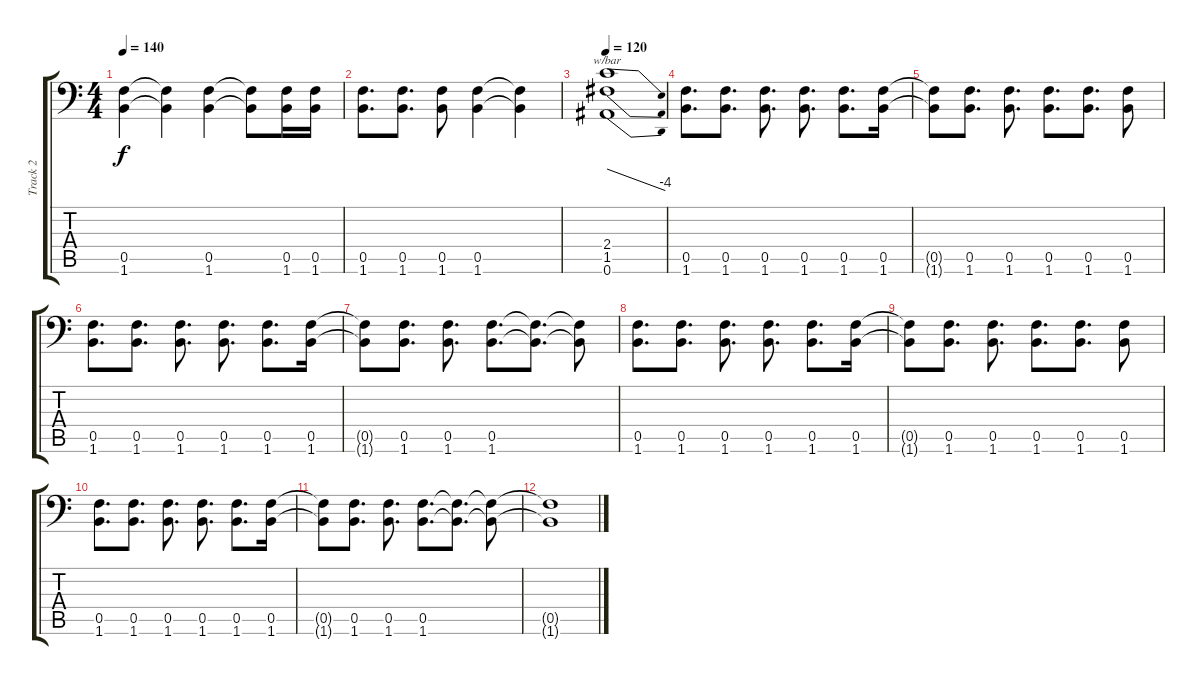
\track ("Track 2" "Track 2") {instrument distortionguitar}
\staff {score tabs}
\tuning (C4 G3 Eb3 Bb2 F2 Bb1) {hide}
\ts (4 4)
\tempo 140
\clef f4
\ks c
(0.5{t} 1.6{t}).4{dy f} (0.5{t} 1.6{t}).4 (0.5 1.6).4 (0.5{t} 1.6{t}).8 (0.5 1.6).16 (0.5 1.6).16 |
(0.5 1.6).8{d} (0.5 1.6).8{d} (0.5 1.6).8 (0.5 1.6).4 (0.5{t} 1.6{t}).4 |
\tempo 120
(2.4 1.5 0.6).1{tbe (dive default 0 0 60 -16)} |
(0.5 1.6).8{d} (0.5 1.6).8{d} (0.5 1.6).8{d} (0.5 1.6).8{d} (0.5 1.6).8{d} (0.5 1.6).16 |
(0.5{t} 1.6{t}).8 (0.5 1.6).8{d} (0.5 1.6).8{d} (0.5 1.6).8{d} (0.5 1.6).8{d} (0.5 1.6).8 |
(0.5 1.6).8{d} (0.5 1.6).8{d} (0.5 1.6).8{d} (0.5 1.6).8{d} (0.5 1.6).8{d} (0.5 1.6).16 |
(0.5{t} 1.6{t}).8 (0.5 1.6).8{d} (0.5 1.6).8{d} (0.5 1.6).8{d} (0.5{t} 1.6{t}).8{d} (0.5{t} 1.6{t}).8 |
(0.5 1.6).8{d} (0.5 1.6).8{d} (0.5 1.6).8{d} (0.5 1.6).8{d} (0.5 1.6).8{d} (0.5 1.6).16 |
(0.5{t} 1.6{t}).8 (0.5 1.6).8{d} (0.5 1.6).8{d} (0.5 1.6).8{d} (0.5 1.6).8{d} (0.5 1.6).8 |
(0.5 1.6).8{d} (0.5 1.6).8{d} (0.5 1.6).8{d} (0.5 1.6).8{d} (0.5 1.6).8{d} (0.5 1.6).16 |
(0.5{t} 1.6{t}).8 (0.5 1.6).8{d} (0.5 1.6).8{d} (0.5 1.6).8{d} (0.5{t} 1.6{t}).8{d} (0.5{t} 1.6{t}).8 |
(0.5{t} 1.6{t}).1
